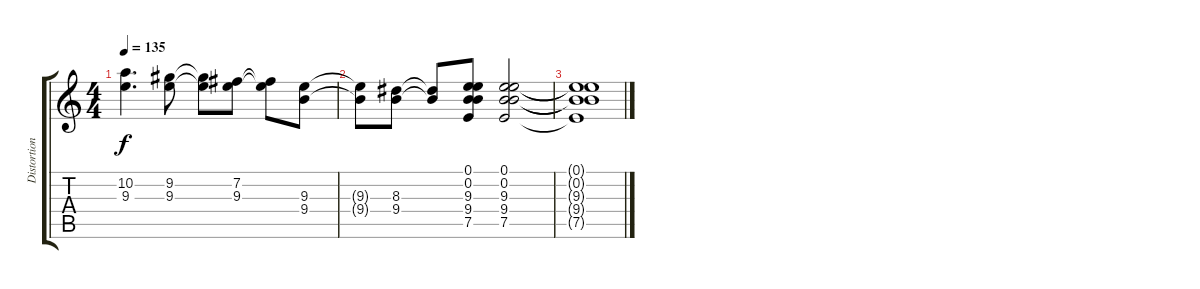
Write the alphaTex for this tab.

\track ("Distortion Guitar" "Distortion") {instrument overdrivenguitar}
\staff {score tabs}
\tuning (E4 B3 G3 D3 A2 E2) {hide}
\ts (4 4)
\tempo 135
\clef g2
\ks c
(10.2 9.3).4{d dy f} (9.2 9.3).8 (9.2{t} 9.3{t}).8 (7.2 9.3).8 (7.2{t} 9.3{t}).8 (9.3 9.4).8 |
(9.3{t} 9.4{t}).8 (8.3 9.4).8 (8.3{t} 9.4{t}).8 (0.1 0.2 9.3 9.4 7.5).8 (0.1 0.2 9.3 9.4 7.5).2 |
(0.1{t} 0.2{t} 9.3{t} 9.4{t} 7.5{t}).1
